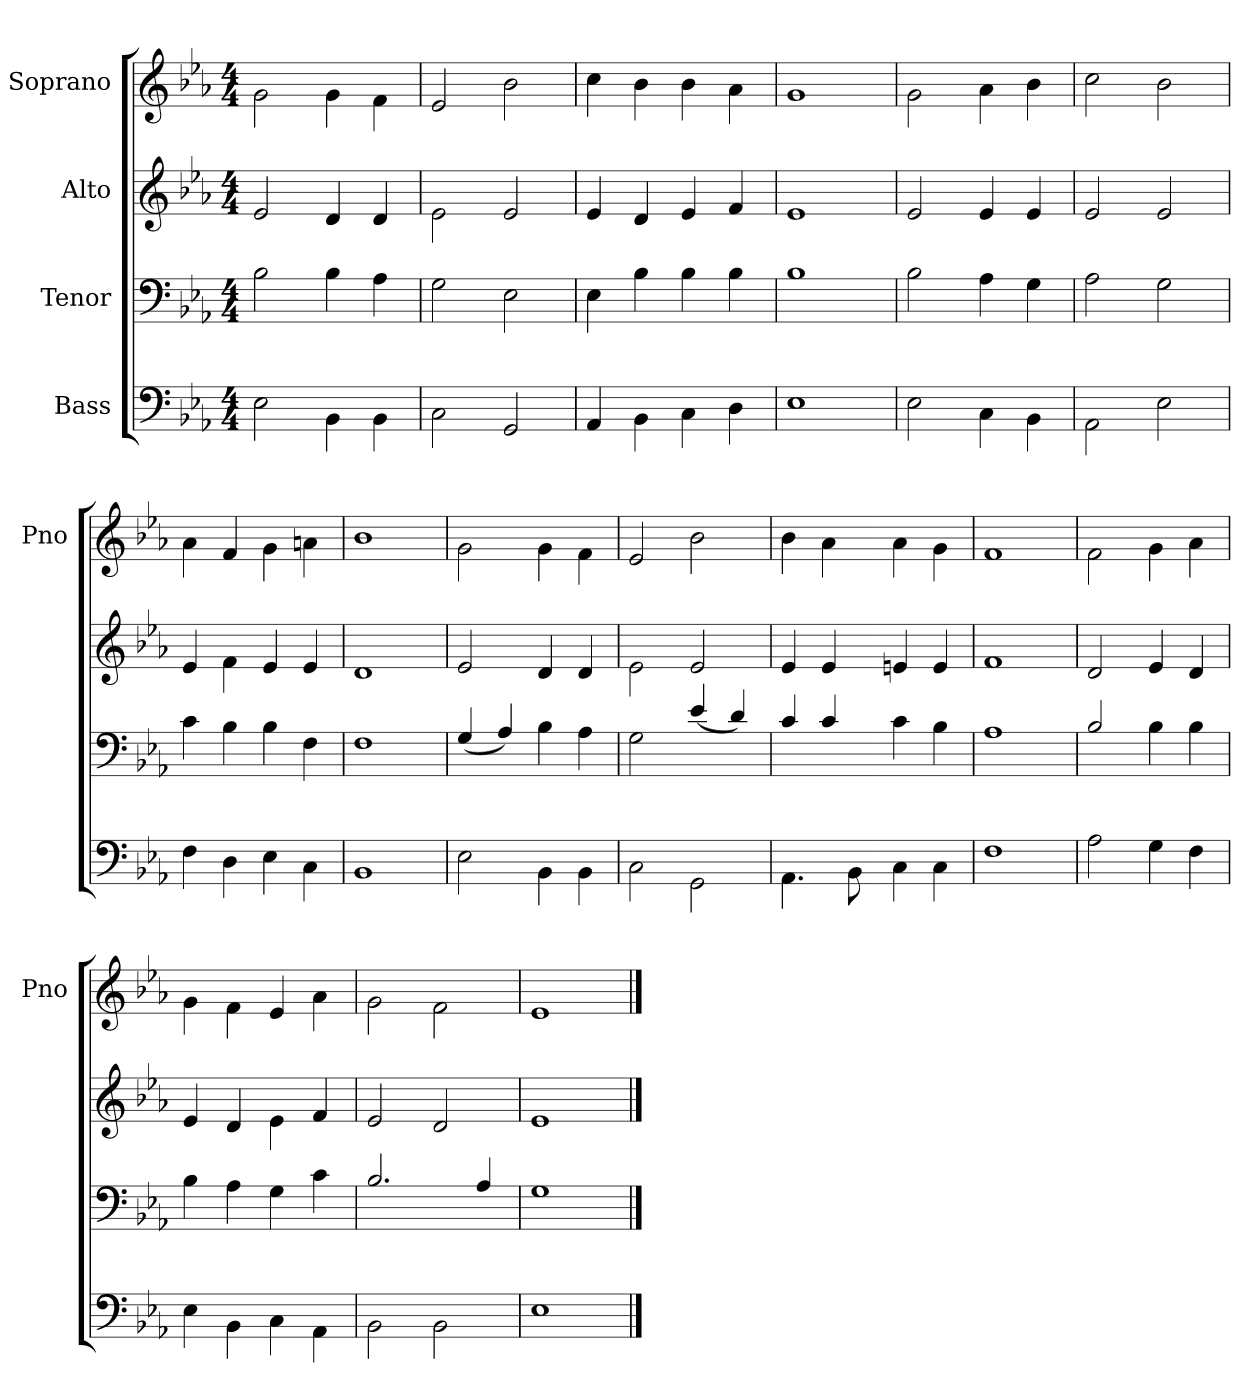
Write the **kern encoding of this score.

**kern	**kern	**kern	**kern
*part4	*part3	*part2	*part1
*staff4	*staff3	*staff2	*staff1
*I"Bass	*I"Tenor	*I"Alto	*I"Soprano
*	*	*	*I'Pno
*clefF4	*clefF4	*clefG2	*clefG2
*k[b-e-a-]	*k[b-e-a-]	*k[b-e-a-]	*k[b-e-a-]
*E-:	*E-:	*E-:	*E-:
*M4/4	*M4/4	*M4/4	*M4/4
=	=	=	=
2E-\	2B-\	2e-/	2g\
4BB-\	4B-\	4d/	4g\
4BB-\	4A-\	4d/	4f\
=	=	=	=
2C\	2G\	2e-\	2e-/
2GG/	2E-\	2e-/	2b-\
=	=	=	=
4AA-/	4E-\	4e-/	4cc\
4BB-\	4B-\	4d/	4b-\
4C\	4B-\	4e-/	4b-\
4D\	4B-\	4f/	4a-\
=	=	=	=
1E-	1B-	1e-	1g
=	=	=	=
2E-\	2B-\	2e-/	2g\
4C\	4A-\	4e-/	4a-\
4BB-\	4G\	4e-/	4b-\
=	=	=	=
2AA-\	2A-\	2e-/	2cc\
2E-\	2G\	2e-/	2b-\
=	=	=	=
4F\	4c\	4e-/	4a-\
4D\	4B-\	4f\	4f/
4E-\	4B-\	4e-/	4g\
4C\	4F\	4e-/	4an\
=	=	=	=
1BB-	1F	1d	1b-
=	=	=	=
2E-\	(>4G/	2e-/	2g\
.	4A-/)	.	.
4BB-\	4B-\	4d/	4g\
4BB-\	4A-\	4d/	4f\
=	=	=	=
2C\	2G\	2e-\	2e-/
2GG\	(>4e-/	2e-/	2b-\
.	4d/)	.	.
=	=	=	=
4.AA-\	4c/	4e-/	4b-\
.	4c/	4e-/	4a-\
8BB-\	.	.	.
=-	=-	=-	=-
4C\	4c\	4en/	4a-\
4C\	4B-\	4e/	4g\
=	=	=	=
1F	1A-	1f	1f
=	=	=	=
2A-\	2B-/	2d/	2f\
4G\	4B-\	4e-/	4g\
4F\	4B-\	4d/	4a-\
=	=	=	=
4E-\	4B-\	4e-/	4g\
4BB-\	4A-\	4d/	4f\
4C\	4G\	4e-\	4e-/
4AA-\	4c\	4f/	4a-\
=	=	=	=
2BB-\	2.B-/	2e-/	2g\
2BB-\	.	2d/	2f\
.	4A-/	.	.
=	=	=	=
1E-	1G	1e-	1e-
==	==	==	==
*-	*-	*-	*-
